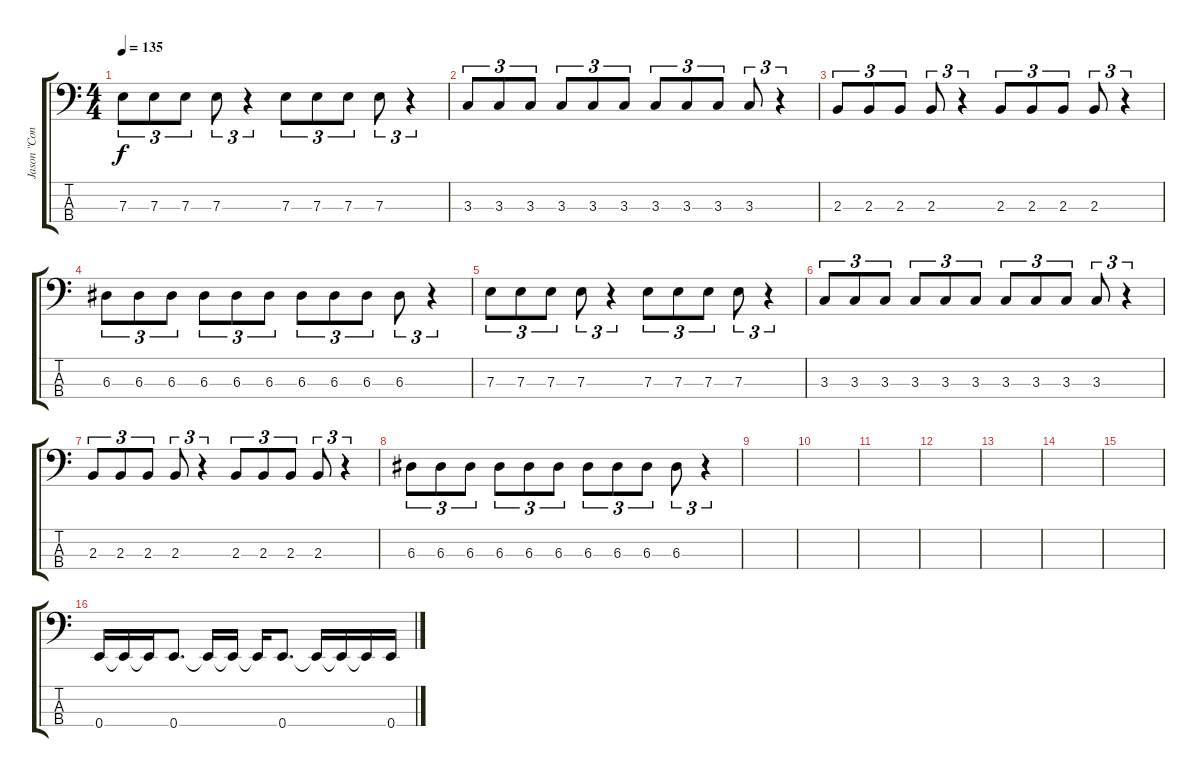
\track ("Jason \"Cone\" McCaslin" "Jason \"Con") {instrument electricbasspick}
\staff {score tabs}
\tuning (G2 D2 A1 E1) {hide}
\ts (4 4)
\tempo 135
\clef f4
\ks c
7.3.8{tu (3 2) dy f} 7.3.8{tu (3 2)} 7.3.8{tu (3 2)} 7.3.8{tu (3 2)} r.4{tu (3 2)} 7.3.8{tu (3 2)} 7.3.8{tu (3 2)} 7.3.8{tu (3 2)} 7.3.8{tu (3 2)} r.4{tu (3 2)} |
3.3.8{tu (3 2)} 3.3.8{tu (3 2)} 3.3.8{tu (3 2)} 3.3.8{tu (3 2)} 3.3.8{tu (3 2)} 3.3.8{tu (3 2)} 3.3.8{tu (3 2)} 3.3.8{tu (3 2)} 3.3.8{tu (3 2)} 3.3.8{tu (3 2)} r.4{tu (3 2)} |
2.3.8{tu (3 2)} 2.3.8{tu (3 2)} 2.3.8{tu (3 2)} 2.3.8{tu (3 2)} r.4{tu (3 2)} 2.3.8{tu (3 2)} 2.3.8{tu (3 2)} 2.3.8{tu (3 2)} 2.3.8{tu (3 2)} r.4{tu (3 2)} |
6.3.8{tu (3 2)} 6.3.8{tu (3 2)} 6.3.8{tu (3 2)} 6.3.8{tu (3 2)} 6.3.8{tu (3 2)} 6.3.8{tu (3 2)} 6.3.8{tu (3 2)} 6.3.8{tu (3 2)} 6.3.8{tu (3 2)} 6.3.8{tu (3 2)} r.4{tu (3 2)} |
7.3.8{tu (3 2)} 7.3.8{tu (3 2)} 7.3.8{tu (3 2)} 7.3.8{tu (3 2)} r.4{tu (3 2)} 7.3.8{tu (3 2)} 7.3.8{tu (3 2)} 7.3.8{tu (3 2)} 7.3.8{tu (3 2)} r.4{tu (3 2)} |
3.3.8{tu (3 2)} 3.3.8{tu (3 2)} 3.3.8{tu (3 2)} 3.3.8{tu (3 2)} 3.3.8{tu (3 2)} 3.3.8{tu (3 2)} 3.3.8{tu (3 2)} 3.3.8{tu (3 2)} 3.3.8{tu (3 2)} 3.3.8{tu (3 2)} r.4{tu (3 2)} |
2.3.8{tu (3 2)} 2.3.8{tu (3 2)} 2.3.8{tu (3 2)} 2.3.8{tu (3 2)} r.4{tu (3 2)} 2.3.8{tu (3 2)} 2.3.8{tu (3 2)} 2.3.8{tu (3 2)} 2.3.8{tu (3 2)} r.4{tu (3 2)} |
6.3.8{tu (3 2)} 6.3.8{tu (3 2)} 6.3.8{tu (3 2)} 6.3.8{tu (3 2)} 6.3.8{tu (3 2)} 6.3.8{tu (3 2)} 6.3.8{tu (3 2)} 6.3.8{tu (3 2)} 6.3.8{tu (3 2)} 6.3.8{tu (3 2)} r.4{tu (3 2)} |
|
|
|
|
|
|
|
0.4.16 0.4{t}.16 0.4{t}.16 0.4.8{d} 0.4{t}.16 0.4{t}.16 0.4{t}.16 0.4.8{d} 0.4{t}.16 0.4{t}.16 0.4{t}.16 0.4.16
